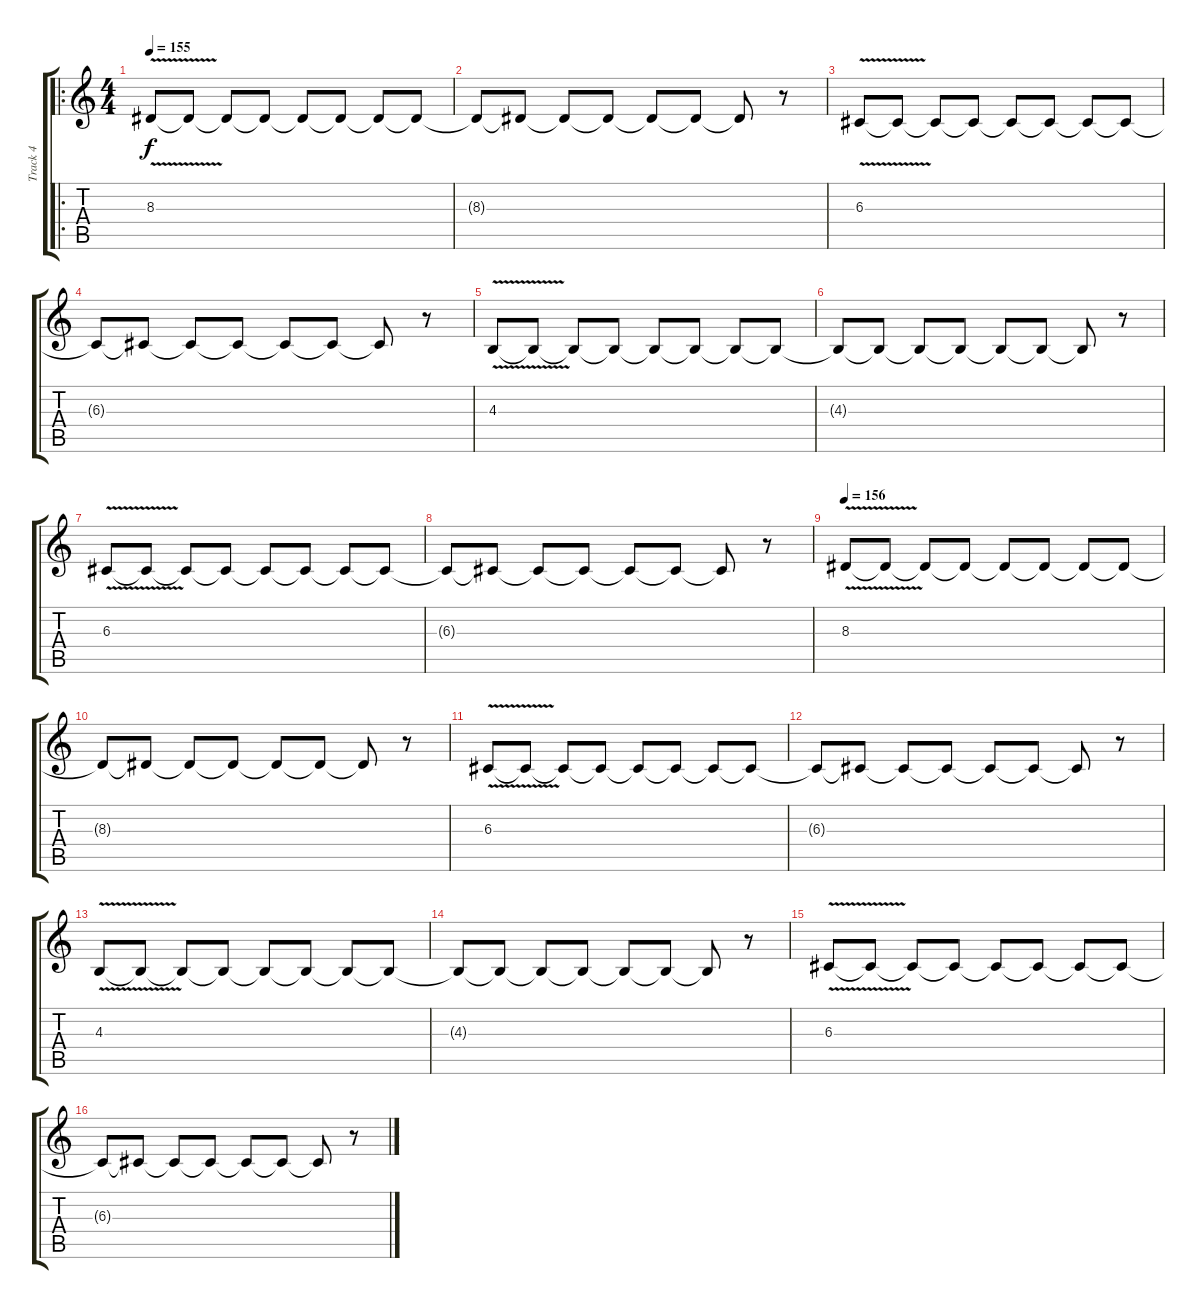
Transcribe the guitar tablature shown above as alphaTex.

\track ("Track 4" "Track 4") {instrument lead5charang}
\staff {score tabs}
\tuning (E4 B3 G3 D3 A2 E2) {hide}
\ro
\ts (4 4)
\tempo 155
\clef g2
\ks c
8.3{v}.8{dy f} 8.3{t}.8 8.3{t}.8 8.3{t}.8 8.3{t}.8 8.3{t}.8 8.3{t}.8 8.3{t}.8 |
8.3{t}.8 8.3{t}.8 8.3{t}.8 8.3{t}.8 8.3{t}.8 8.3{t}.8 8.3{t}.8 r.8 |
6.3{v}.8 6.3{t}.8 6.3{t}.8 6.3{t}.8 6.3{t}.8 6.3{t}.8 6.3{t}.8 6.3{t}.8 |
6.3{t}.8 6.3{t}.8 6.3{t}.8 6.3{t}.8 6.3{t}.8 6.3{t}.8 6.3{t}.8 r.8 |
4.3{v}.8 4.3{t}.8 4.3{t}.8 4.3{t}.8 4.3{t}.8 4.3{t}.8 4.3{t}.8 4.3{t}.8 |
4.3{t}.8 4.3{t}.8 4.3{t}.8 4.3{t}.8 4.3{t}.8 4.3{t}.8 4.3{t}.8 r.8 |
6.3{v}.8 6.3{t}.8 6.3{t}.8 6.3{t}.8 6.3{t}.8 6.3{t}.8 6.3{t}.8 6.3{t}.8 |
6.3{t}.8 6.3{t}.8 6.3{t}.8 6.3{t}.8 6.3{t}.8 6.3{t}.8 6.3{t}.8 r.8 |
\tempo 156
8.3{v}.8 8.3{t}.8 8.3{t}.8 8.3{t}.8 8.3{t}.8 8.3{t}.8 8.3{t}.8 8.3{t}.8 |
8.3{t}.8 8.3{t}.8 8.3{t}.8 8.3{t}.8 8.3{t}.8 8.3{t}.8 8.3{t}.8 r.8 |
6.3{v}.8 6.3{t}.8 6.3{t}.8 6.3{t}.8 6.3{t}.8 6.3{t}.8 6.3{t}.8 6.3{t}.8 |
6.3{t}.8 6.3{t}.8 6.3{t}.8 6.3{t}.8 6.3{t}.8 6.3{t}.8 6.3{t}.8 r.8 |
4.3{v}.8 4.3{t}.8 4.3{t}.8 4.3{t}.8 4.3{t}.8 4.3{t}.8 4.3{t}.8 4.3{t}.8 |
4.3{t}.8 4.3{t}.8 4.3{t}.8 4.3{t}.8 4.3{t}.8 4.3{t}.8 4.3{t}.8 r.8 |
6.3{v}.8 6.3{t}.8 6.3{t}.8 6.3{t}.8 6.3{t}.8 6.3{t}.8 6.3{t}.8 6.3{t}.8 |
6.3{t}.8 6.3{t}.8 6.3{t}.8 6.3{t}.8 6.3{t}.8 6.3{t}.8 6.3{t}.8 r.8
